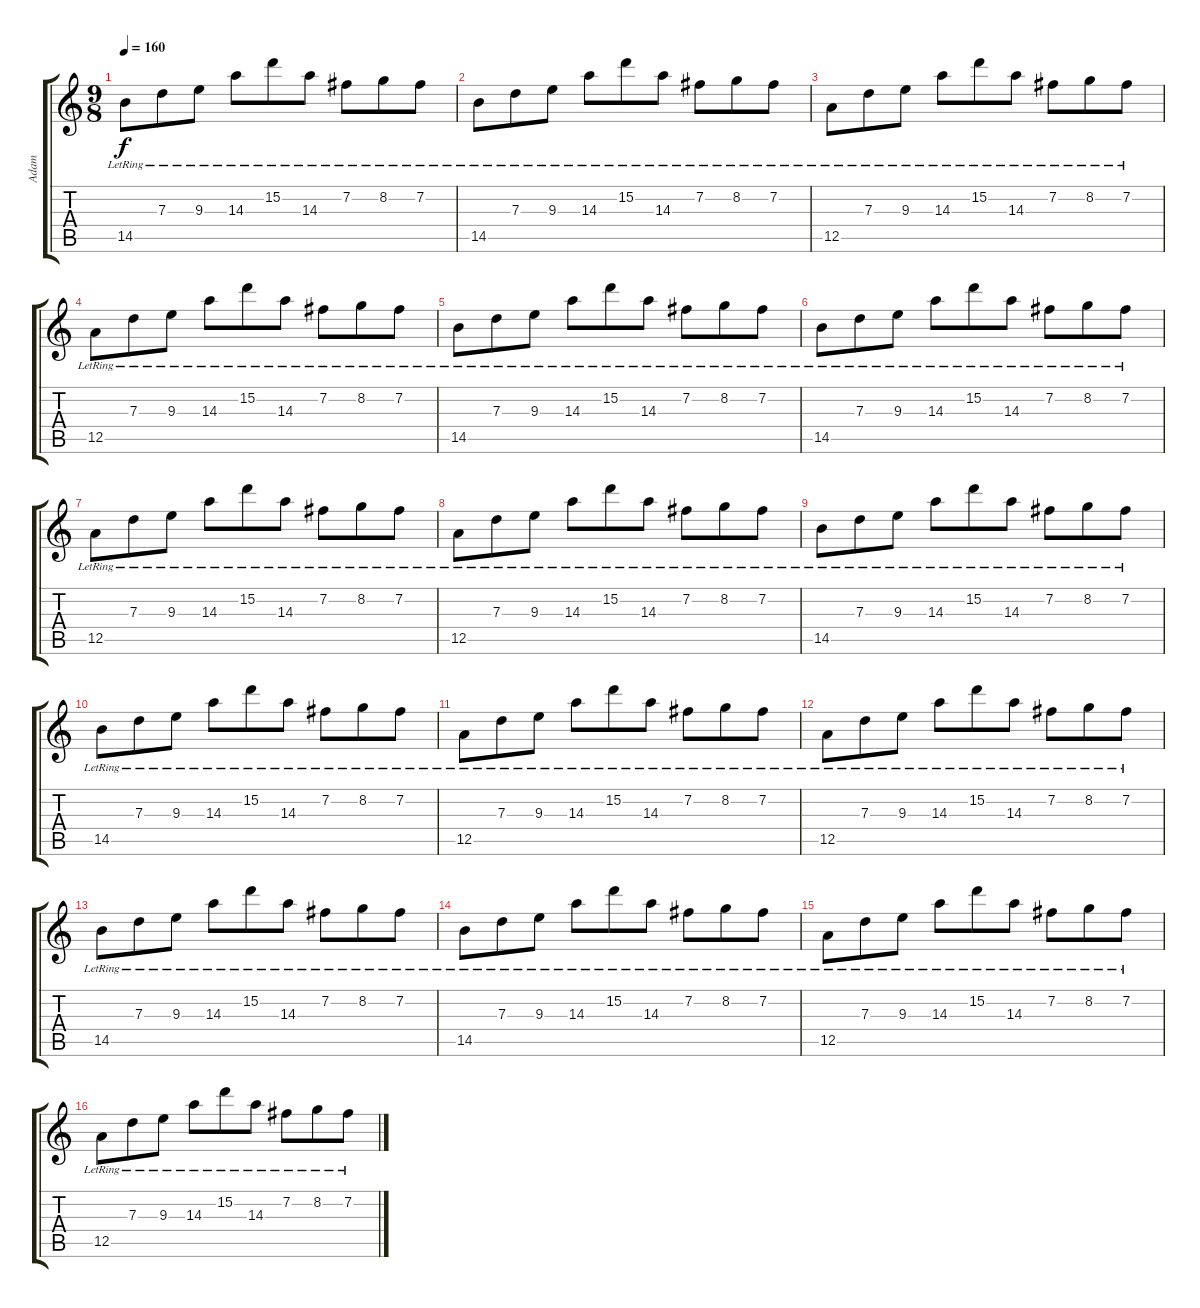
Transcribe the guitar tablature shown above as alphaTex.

\track ("Adam" "Adam") {instrument electricguitarjazz}
\staff {score tabs}
\tuning (E4 B3 G3 D3 A2 D2) {hide}
\ts (9 8)
\tempo 160
\clef g2
\ks c
14.5{lr}.8{dy f} 7.3{lr}.8 9.3{lr}.8 14.3{lr}.8 15.2{lr}.8 14.3{lr}.8 7.2{lr}.8 8.2{lr}.8 7.2{lr}.8 |
14.5{lr}.8 7.3{lr}.8 9.3{lr}.8 14.3{lr}.8 15.2{lr}.8 14.3{lr}.8 7.2{lr}.8 8.2{lr}.8 7.2{lr}.8 |
12.5{lr}.8 7.3{lr}.8 9.3{lr}.8 14.3{lr}.8 15.2{lr}.8 14.3{lr}.8 7.2{lr}.8 8.2{lr}.8 7.2{lr}.8 |
12.5{lr}.8 7.3{lr}.8 9.3{lr}.8 14.3{lr}.8 15.2{lr}.8 14.3{lr}.8 7.2{lr}.8 8.2{lr}.8 7.2{lr}.8 |
14.5{lr}.8 7.3{lr}.8 9.3{lr}.8 14.3{lr}.8 15.2{lr}.8 14.3{lr}.8 7.2{lr}.8 8.2{lr}.8 7.2{lr}.8 |
14.5{lr}.8 7.3{lr}.8 9.3{lr}.8 14.3{lr}.8 15.2{lr}.8 14.3{lr}.8 7.2{lr}.8 8.2{lr}.8 7.2{lr}.8 |
12.5{lr}.8 7.3{lr}.8 9.3{lr}.8 14.3{lr}.8 15.2{lr}.8 14.3{lr}.8 7.2{lr}.8 8.2{lr}.8 7.2{lr}.8 |
12.5{lr}.8 7.3{lr}.8 9.3{lr}.8 14.3{lr}.8 15.2{lr}.8 14.3{lr}.8 7.2{lr}.8 8.2{lr}.8 7.2{lr}.8 |
14.5{lr}.8 7.3{lr}.8 9.3{lr}.8 14.3{lr}.8 15.2{lr}.8 14.3{lr}.8 7.2{lr}.8 8.2{lr}.8 7.2{lr}.8 |
14.5{lr}.8 7.3{lr}.8 9.3{lr}.8 14.3{lr}.8 15.2{lr}.8 14.3{lr}.8 7.2{lr}.8 8.2{lr}.8 7.2{lr}.8 |
12.5{lr}.8 7.3{lr}.8 9.3{lr}.8 14.3{lr}.8 15.2{lr}.8 14.3{lr}.8 7.2{lr}.8 8.2{lr}.8 7.2{lr}.8 |
12.5{lr}.8 7.3{lr}.8 9.3{lr}.8 14.3{lr}.8 15.2{lr}.8 14.3{lr}.8 7.2{lr}.8 8.2{lr}.8 7.2{lr}.8 |
14.5{lr}.8 7.3{lr}.8 9.3{lr}.8 14.3{lr}.8 15.2{lr}.8 14.3{lr}.8 7.2{lr}.8 8.2{lr}.8 7.2{lr}.8 |
14.5{lr}.8 7.3{lr}.8 9.3{lr}.8 14.3{lr}.8 15.2{lr}.8 14.3{lr}.8 7.2{lr}.8 8.2{lr}.8 7.2{lr}.8 |
12.5{lr}.8 7.3{lr}.8 9.3{lr}.8 14.3{lr}.8 15.2{lr}.8 14.3{lr}.8 7.2{lr}.8 8.2{lr}.8 7.2{lr}.8 |
12.5{lr}.8 7.3{lr}.8 9.3{lr}.8 14.3{lr}.8 15.2{lr}.8 14.3{lr}.8 7.2{lr}.8 8.2{lr}.8 7.2{lr}.8
